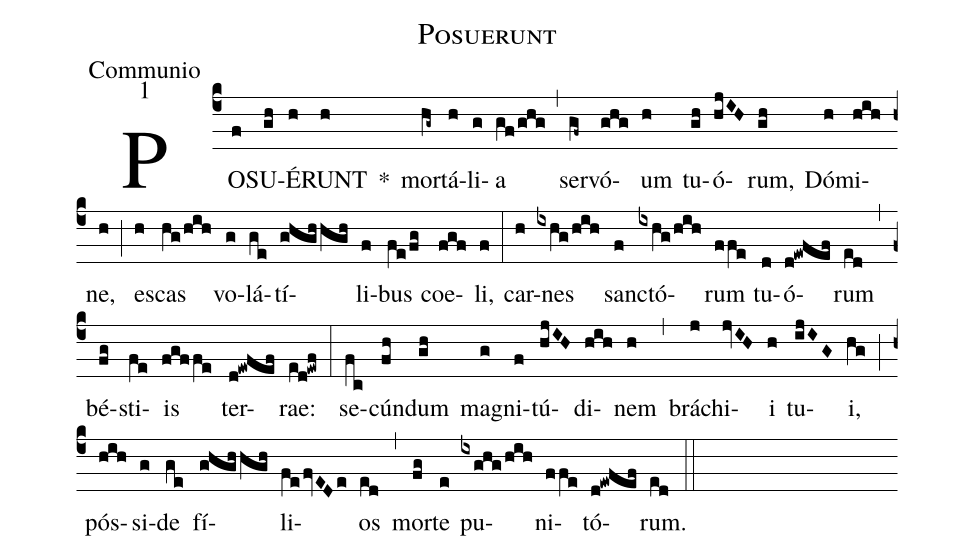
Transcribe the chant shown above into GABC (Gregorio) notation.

name:Posuerunt;
office-part:Communio;
mode:1;
%%
(c4) PO(f)SU(gh)É(h)RUNT(h) *() mor(hg~)tá(h)li(g)a(gf/ghg) (,) ser(gf~)vó(ghg)um(h) tu(gh)ó(hjIH)rum,(gh) Dó(h)mi(hih)ne,(h) (;) e(h)scas(hg/hih) vo(g)lá(ge)tí(ghghhgh)li(f)bus(fe/fg) coe(fgf)li,(f) (:) car(h)nes(ixhg/hih) sanc(f)tó(ixhg/hih)rum(ffe) tu(d)ó(d!ewfef)rum(ed) (,) bé(fg)sti(fe)is(fgffe) ter(d!ewfef)rae:(ed!ewf) (:) se(fc)cún(fh)dum(gh) ma(g)gni(f)tú(hjIH)di(hih)nem(h) (,) brá(j)chi(jvIH)i(h) tu(ijIG)i,(hg) (;) pós(hih)si(g)de(ge) fí(ghghhgh)li(fefvEDe)os(ed) (,) mor(fg)te(e) pu(ixghg/hih)ni(ffe)tó(d!ewfef)rum.(ed) (::)
